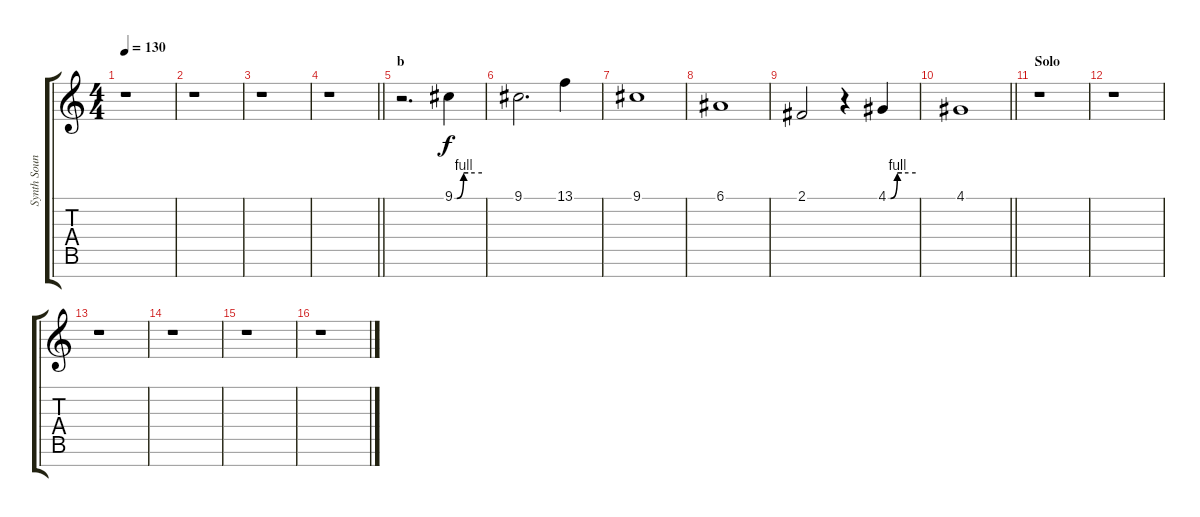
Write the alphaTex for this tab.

\track ("Synth Sound" "Synth Soun") {instrument lead1square}
\staff {score tabs}
\tuning (E4 B3 G3 D3 A2 E2 B1) {hide}
\ts (4 4)
\tempo 130
\clef g2
\ks c
r.1{dy f} |
r.1 |
r.1 |
\barLineRight lightlight
r.1 |
\section ("" "b")
r.2{d} 9.1{be (custom 0 0 5 0 20 4 30 4 60 4)}.4 |
9.1.2{d} 13.1.4 |
9.1.1 |
6.1.1 |
2.1.2 r.4 4.1{be (custom 0 0 5 0 20 4 30 4 60 4)}.4 |
\barLineRight lightlight
4.1.1{volume 5} |
\section ("" "Solo")
r.1 |
r.1 |
r.1 |
r.1 |
r.1 |
r.1
